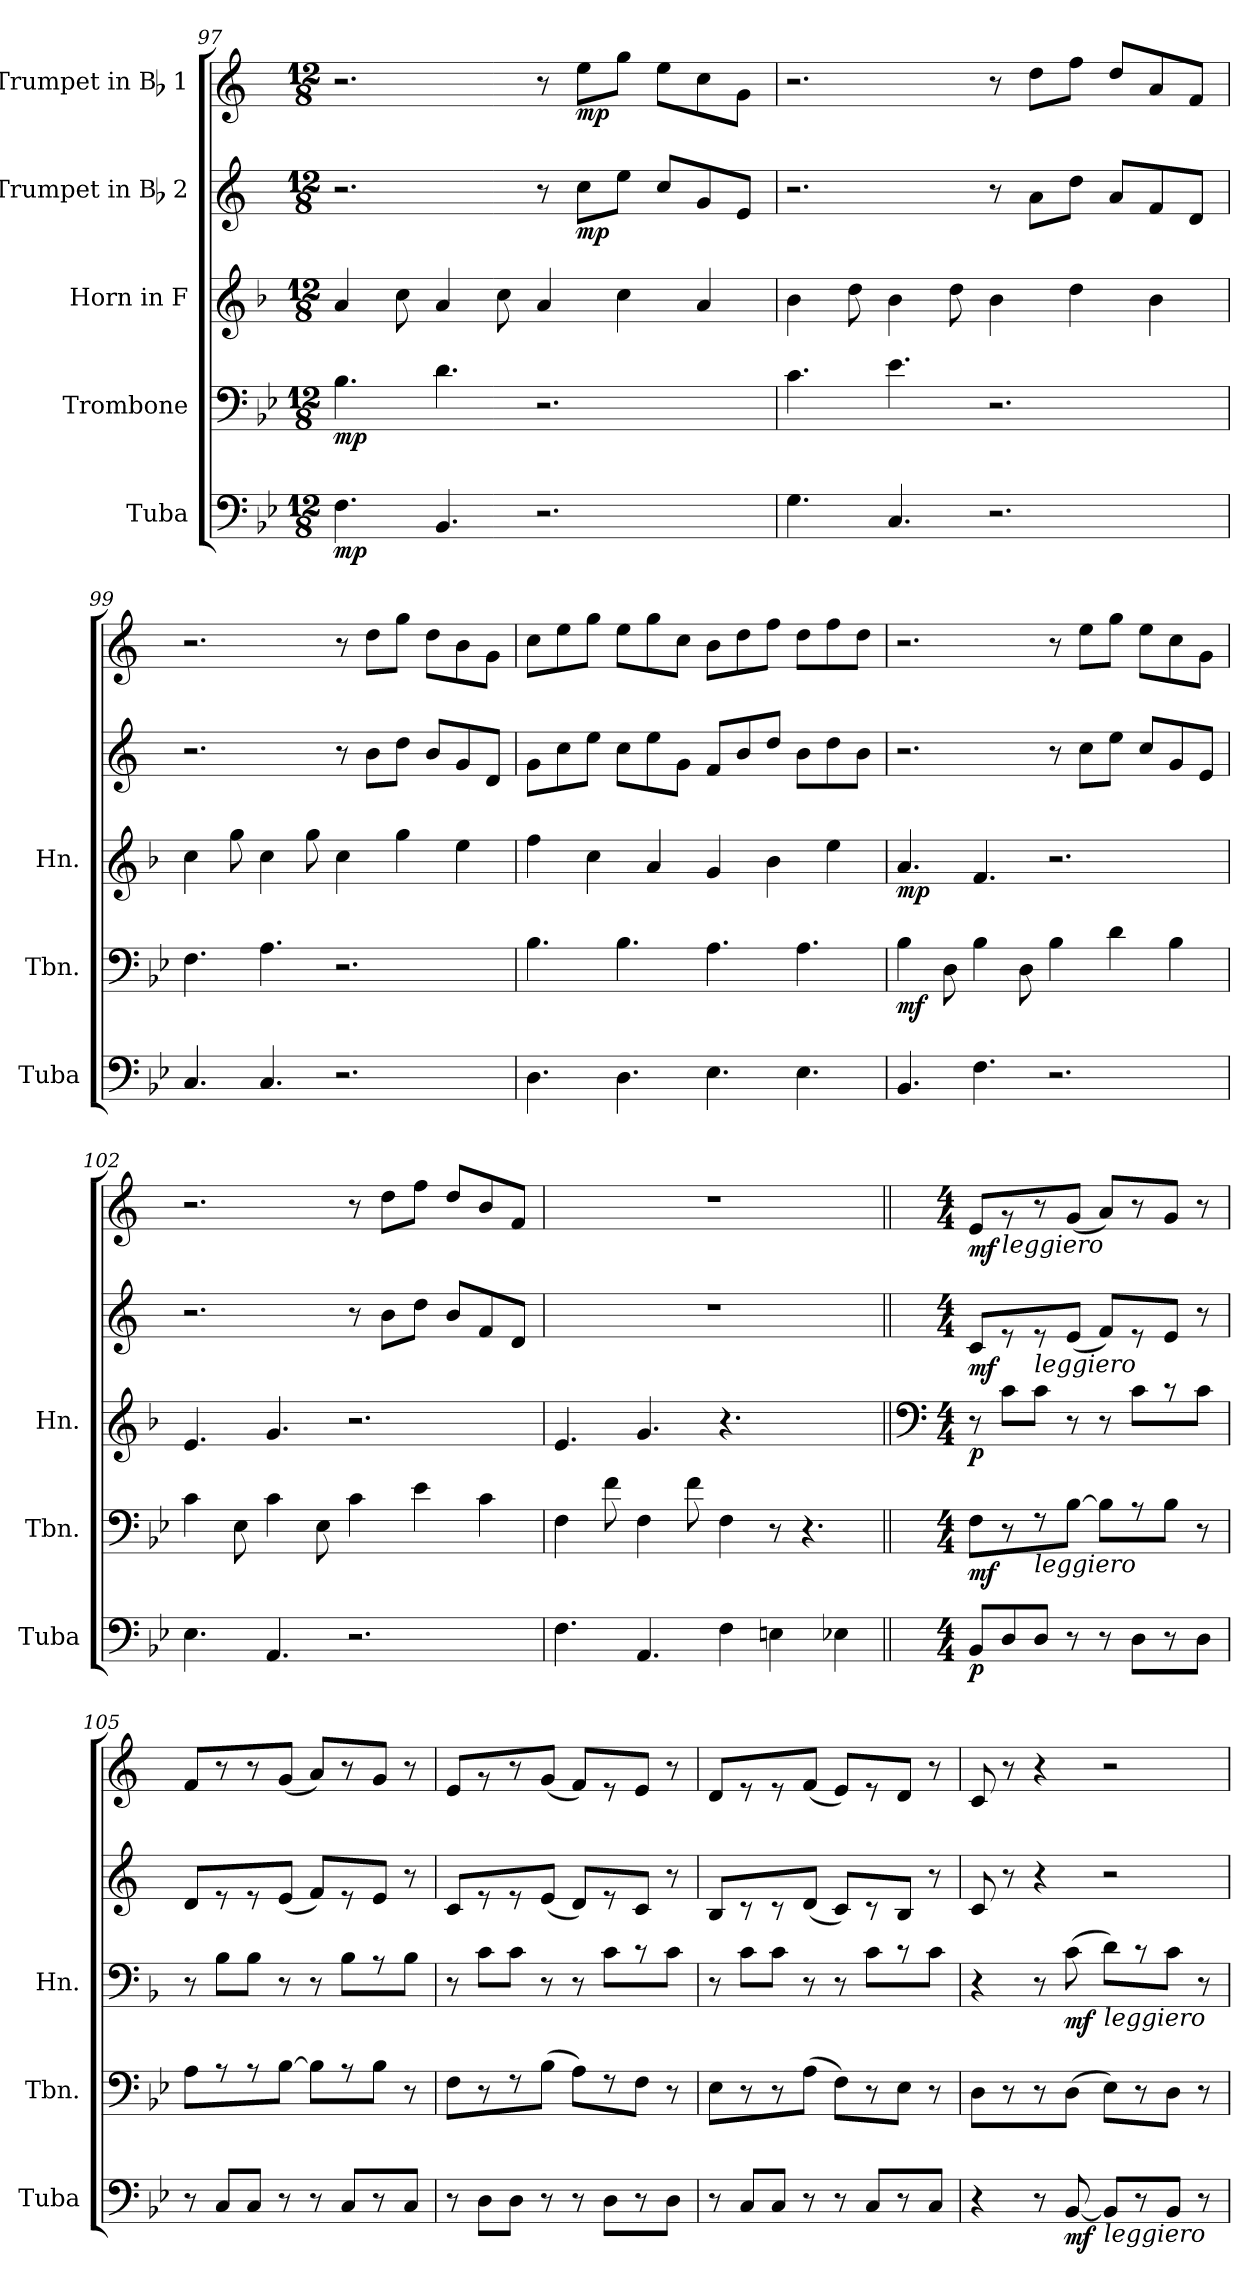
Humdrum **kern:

**kern	**dynam	**kern	**dynam	**kern	**dynam	**kern	**dynam	**kern	**dynam
*part5	*part5	*part4	*part4	*part3	*part3	*part2	*part2	*part1	*part1
*staff5	*staff5	*staff4	*staff4	*staff3	*staff3	*staff2	*staff2	*staff1	*staff1
*I"Tuba	*	*I"Trombone	*	*I"Horn in F	*	*I"Trumpet in Bb 2	*	*I"Trumpet in Bb 1	*
*I'Tuba	*	*I'Tbn.	*	*I'Hn.	*	*	*	*	*
!!LO:LB:g=z
*clefF4	*	*clefF4	*	*clefG2	*	*clefG2	*	*clefG2	*
*	*	*	*	*ITrd4c7	*	*ITrd1c2	*	*ITrd1c2	*
*k[b-e-]	*	*k[b-e-]	*	*k[b-e-]	*	*k[b-e-]	*	*k[b-e-]	*
*B-:	*	*B-:	*	*B-:	*	*B-:	*	*B-:	*
*M12/8	*	*M12/8	*	*M12/8	*	*M12/8	*	*M12/8	*
=97	=97	=97	=97	=97	=97	=97	=97	=97	=97
!	!LO:DY:b	!	!LO:DY:b	!	!	!	!	!	!
4.F\	mp	4.B-\	mp	4d/	.	2.r	.	2.r	.
.	.	.	.	8f\	.	.	.	.	.
4.BB-/	.	4.d\	.	4d/	.	.	.	.	.
.	.	.	.	8f\	.	.	.	.	.
2.r	.	2.r	.	4d/	.	8r	.	8r	.
!	!	!	!	!	!	!	!LO:DY:b	!	!LO:DY:b
.	.	.	.	.	.	8b-\L	mp	8dd\L	mp
.	.	.	.	4f\	.	8dd\J	.	8ff\J	.
.	.	.	.	.	.	8b-/L	.	8dd\L	.
.	.	.	.	4d/	.	8f/	.	8b-\	.
.	.	.	.	.	.	8d/J	.	8f\J	.
=98	=98	=98	=98	=98	=98	=98	=98	=98	=98
4.G\	.	4.c\	.	4e-\	.	2.r	.	2.r	.
.	.	.	.	8g\	.	.	.	.	.
4.C/	.	4.e-\	.	4e-\	.	.	.	.	.
.	.	.	.	8g\	.	.	.	.	.
2.r	.	2.r	.	4e-\	.	8r	.	8r	.
.	.	.	.	.	.	8g\L	.	8cc\L	.
.	.	.	.	4g\	.	8cc\J	.	8ee-\J	.
.	.	.	.	.	.	8g/L	.	8cc/L	.
.	.	.	.	4e-\	.	8e-/	.	8g/	.
.	.	.	.	.	.	8c/J	.	8e-/J	.
=99	=99	=99	=99	=99	=99	=99	=99	=99	=99
4.C/	.	4.F\	.	4f\	.	2.r	.	2.r	.
.	.	.	.	8cc\	.	.	.	.	.
4.C/	.	4.A\	.	4f\	.	.	.	.	.
.	.	.	.	8cc\	.	.	.	.	.
2.r	.	2.r	.	4f\	.	8r	.	8r	.
.	.	.	.	.	.	8a\L	.	8cc\L	.
.	.	.	.	4cc\	.	8cc\J	.	8ff\J	.
.	.	.	.	.	.	8a/L	.	8cc\L	.
.	.	.	.	4a\	.	8f/	.	8a\	.
.	.	.	.	.	.	8c/J	.	8f\J	.
!!LO:PB:g=z
=100	=100	=100	=100	=100	=100	=100	=100	=100	=100
4.D\	.	4.B-\	.	4b-\	.	8f\L	.	8b-\L	.
.	.	.	.	.	.	8b-\	.	8dd\	.
.	.	.	.	4f\	.	8dd\J	.	8ff\J	.
4.D\	.	4.B-\	.	.	.	8b-\L	.	8dd\L	.
.	.	.	.	4d/	.	8dd\	.	8ff\	.
.	.	.	.	.	.	8f\J	.	8b-\J	.
4.E-\	.	4.A\	.	4c/	.	8e-/L	.	8a\L	.
.	.	.	.	.	.	8a/	.	8cc\	.
.	.	.	.	4e-\	.	8cc/J	.	8ee-\J	.
4.E-\	.	4.A\	.	.	.	8a\L	.	8cc\L	.
.	.	.	.	4a\	.	8cc\	.	8ee-\	.
.	.	.	.	.	.	8a\J	.	8cc\J	.
=101	=101	=101	=101	=101	=101	=101	=101	=101	=101
!	!	!	!LO:DY:b	!	!LO:DY:b	!	!	!	!
4.BB-/	.	4B-\	mf	4.d/	mp	2.r	.	2.r	.
.	.	8D\	.	.	.	.	.	.	.
4.F\	.	4B-\	.	4.B-/	.	.	.	.	.
.	.	8D\	.	.	.	.	.	.	.
2.r	.	4B-\	.	2.r	.	8r	.	8r	.
.	.	.	.	.	.	8b-\L	.	8dd\L	.
.	.	4d\	.	.	.	8dd\J	.	8ff\J	.
.	.	.	.	.	.	8b-/L	.	8dd\L	.
.	.	4B-\	.	.	.	8f/	.	8b-\	.
.	.	.	.	.	.	8d/J	.	8f\J	.
=102	=102	=102	=102	=102	=102	=102	=102	=102	=102
4.E-\	.	4c\	.	4.A/	.	2.r	.	2.r	.
.	.	8E-\	.	.	.	.	.	.	.
4.AA/	.	4c\	.	4.c/	.	.	.	.	.
.	.	8E-\	.	.	.	.	.	.	.
2.r	.	4c\	.	2.r	.	8r	.	8r	.
.	.	.	.	.	.	8a\L	.	8cc\L	.
.	.	4e-\	.	.	.	8cc\J	.	8ee-\J	.
.	.	.	.	.	.	8a/L	.	8cc/L	.
.	.	4c\	.	.	.	8e-/	.	8a/	.
.	.	.	.	.	.	8c/J	.	8e-/J	.
!!LO:LB:g=z
=103	=103	=103	=103	=103	=103	=103	=103	=103	=103
4.F\	.	4F\	.	4.A/	.	1.r	.	1.r	.
.	.	8f\	.	.	.	.	.	.	.
4.AA/	.	4F\	.	4.c/	.	.	.	.	.
.	.	8f\	.	.	.	.	.	.	.
4F\	.	4F\	.	4.r	.	.	.	.	.
4En\	.	8r	.	.	.	.	.	.	.
.	.	4.r	.	4.ryy	.	.	.	.	.
4E-X\	.	.	.	.	.	.	.	.	.
=104||	=104||	=104||	=104||	=104||	=104||	=104||	=104||	=104||	=104||
*	*	*	*	*clefF4	*	*	*	*	*
*M4/4	*	*M4/4	*	*M4/4	*	*M4/4	*	*M4/4	*
*	*	*	*	*	*	*	*	*MM138	*
!	!LO:DY:b	!	!LO:DY:b	!	!LO:DY:b	!	!LO:DY:b	!	!LO:DY:b
8BB-/L	p	8F\L	mf	8r	p	8B-/L	mf	8d/L	mf
!	!	!	!	!	!	!	!	!LO:TX:b:i:t=leggiero	!
8D/	.	8r	.	8F\L	.	8r	.	8r	.
!	!	!	!	!	!	!LO:TX:b:i:t=leggiero	!	!	!
!	!	!LO:TX:b:i:t=leggiero	!	!	!	!	!	!	!
8D/J	.	8r	.	8F\J	.	8r	.	8r	.
8r	.	[8B-\J	.	8r	.	(<8d/J	.	(<8f/J	.
8r	.	8B-\L]	.	8r	.	8e-/L)	.	8g/L)	.
8D\L	.	8r	.	8F\L	.	8r	.	8r	.
8r	.	8B-\J	.	8r	.	8d/J	.	8f/J	.
8D\J	.	8r	.	8F\J	.	8r	.	8r	.
=105	=105	=105	=105	=105	=105	=105	=105	=105	=105
8r	.	8A\L	.	8r	.	8c/L	.	8e-/L	.
8C/L	.	8r	.	8E-\L	.	8r	.	8r	.
8C/J	.	8r	.	8E-\J	.	8r	.	8r	.
8r	.	[8B-\J	.	8r	.	(<8d/J	.	(<8f/J	.
8r	.	8B-\L]	.	8r	.	8e-/L)	.	8g/L)	.
8C/L	.	8r	.	8E-\L	.	8r	.	8r	.
8r	.	8B-\J	.	8r	.	8d/J	.	8f/J	.
8C/J	.	8r	.	8E-\J	.	8r	.	8r	.
=106	=106	=106	=106	=106	=106	=106	=106	=106	=106
8r	.	8F\L	.	8r	.	8B-/L	.	8d/L	.
8D\L	.	8r	.	8F\L	.	8r	.	8r	.
8D\J	.	8r	.	8F\J	.	8r	.	8r	.
8r	.	(>8B-\J	.	8r	.	(<8d/J	.	(<8f/J	.
8r	.	8A\L)	.	8r	.	8c/L)	.	8e-/L)	.
8D\L	.	8r	.	8F\L	.	8r	.	8r	.
8r	.	8F\J	.	8r	.	8B-/J	.	8d/J	.
8D\J	.	8r	.	8F\J	.	8r	.	8r	.
!!LO:PB:g=z
=107	=107	=107	=107	=107	=107	=107	=107	=107	=107
8r	.	8E-\L	.	8r	.	8A/L	.	8c/L	.
8C/L	.	8r	.	8F\L	.	8r	.	8r	.
8C/J	.	8r	.	8F\J	.	8r	.	8r	.
8r	.	(>8A\J	.	8r	.	(<8c/J	.	(<8e-/J	.
8r	.	8F\L)	.	8r	.	8B-/L)	.	8d/L)	.
8C/L	.	8r	.	8F\L	.	8r	.	8r	.
8r	.	8E-\J	.	8r	.	8A/J	.	8c/J	.
8C/J	.	8r	.	8F\J	.	8r	.	8r	.
=108	=108	=108	=108	=108	=108	=108	=108	=108	=108
4r	.	8D\L	.	4r	.	8B-/	.	8B-/	.
.	.	8r	.	.	.	8r	.	8r	.
8r	.	8r	.	8r	.	4r	.	4r	.
!	!LO:DY:b	!	!	!	!LO:DY:b	!	!	!	!
[8BB-/	mf	(>8D\J	.	(>8F\	mf	.	.	.	.
!	!	!	!	!LO:TX:b:i:t=leggiero	!	!	!	!	!
!LO:TX:b:i:t=leggiero	!	!	!	!	!	!	!	!	!
8BB-/L]	.	8E-\L)	.	8G\L)	.	2r	.	2r	.
8r	.	8r	.	8r	.	.	.	.	.
8BB-/J	.	8D\J	.	8F\J	.	.	.	.	.
8r	.	8r	.	8r	.	.	.	.	.
=	=	=	=	=	=	=	=	=	=
*-	*-	*-	*-	*-	*-	*-	*-	*-	*-
